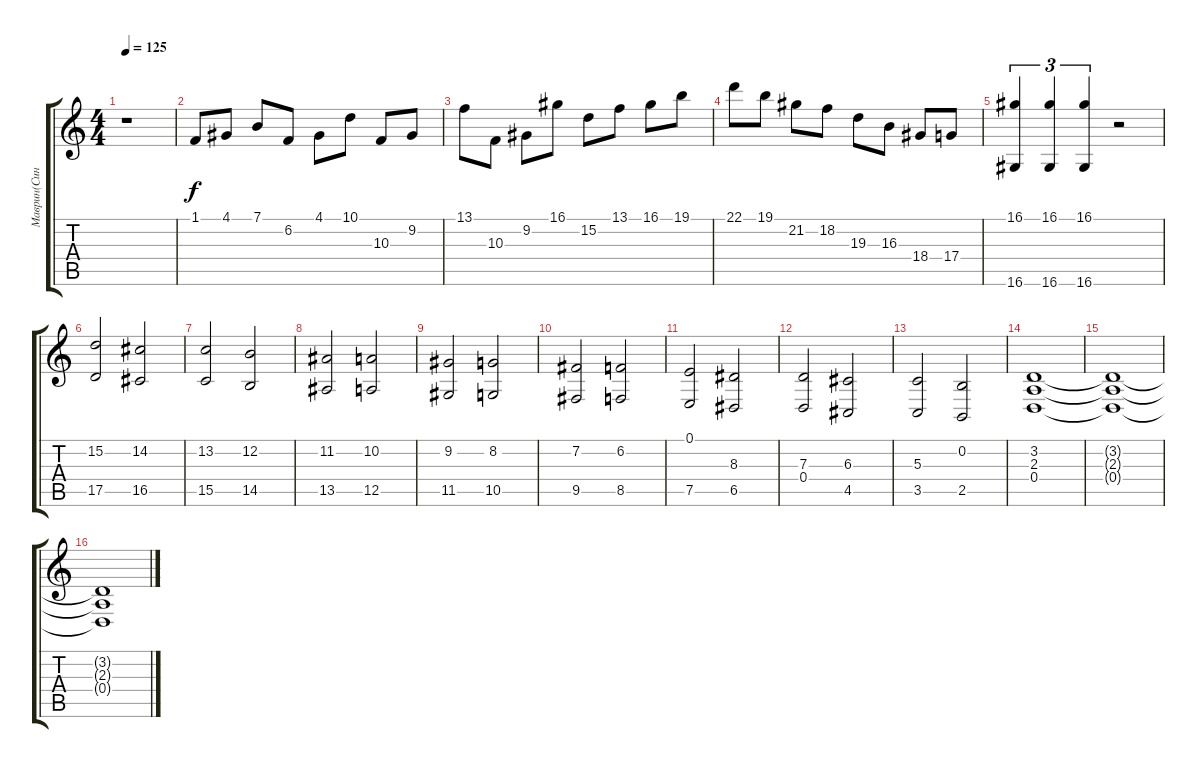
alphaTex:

\track ("Маврин(Синтезатор-2)" "Маврин(Син") {instrument stringensemble1}
\staff {score tabs}
\tuning (E4 B3 G3 D3 A2 E2) {hide}
\ts (4 4)
\tempo 125
\clef g2
\ks c
r.1{dy f} |
1.1.8 4.1.8 7.1.8 6.2.8 4.1.8 10.1.8 10.3.8 9.2.8 |
13.1.8 10.3.8 9.2.8 16.1.8 15.2.8 13.1.8 16.1.8 19.1.8 |
22.1.8 19.1.8 21.2.8 18.2.8 19.3.8 16.3.8 18.4.8 17.4.8 |
(16.1 16.6).4{tu (3 2)} (16.1 16.6).4{tu (3 2)} (16.1 16.6).4{tu (3 2)} r.2 |
(15.2 17.5).2 (14.2 16.5).2 |
(13.2 15.5).2 (12.2 14.5).2 |
(11.2 13.5).2 (10.2 12.5).2 |
(9.2 11.5).2 (8.2 10.5).2 |
(7.2 9.5).2 (6.2 8.5).2 |
(0.1 7.5).2 (8.3 6.5).2 |
(7.3 0.4).2 (6.3 4.5).2 |
(5.3 3.5).2 (0.2 2.5).2 |
(3.2 2.3 0.4).1 |
(3.2{t} 2.3{t} 0.4{t}).1 |
(3.2{t} 2.3{t} 0.4{t}).1
